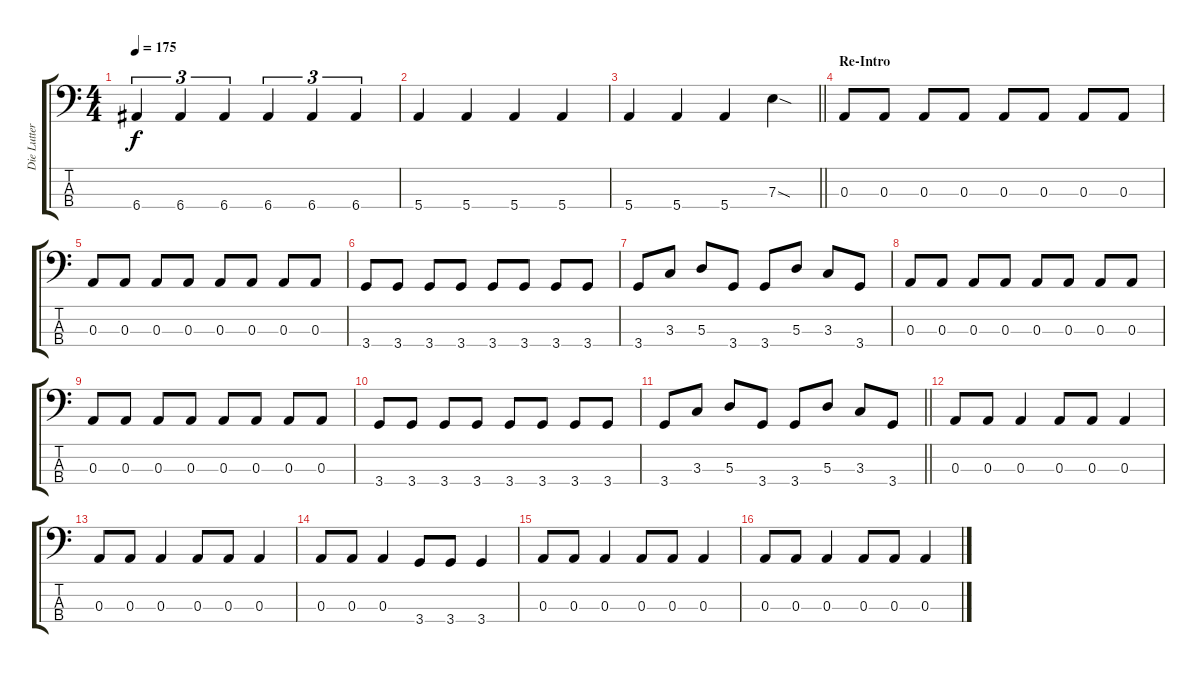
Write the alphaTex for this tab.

\track ("Die Lutter" "Die Lutter") {instrument electricbasspick}
\staff {score tabs}
\tuning (G2 D2 A1 E1) {hide}
\ts (4 4)
\tempo 175
\clef f4
\ks c
6.4.4{tu (3 2) dy f} 6.4.4{tu (3 2)} 6.4.4{tu (3 2)} 6.4.4{tu (3 2)} 6.4.4{tu (3 2)} 6.4.4{tu (3 2)} |
5.4.4 5.4.4 5.4.4 5.4.4 |
\barLineRight lightlight
5.4.4 5.4.4 5.4.4 7.3{sod}.4 |
\section ("" "Re-Intro")
0.3.8 0.3.8 0.3.8 0.3.8 0.3.8 0.3.8 0.3.8 0.3.8 |
0.3.8 0.3.8 0.3.8 0.3.8 0.3.8 0.3.8 0.3.8 0.3.8 |
3.4.8 3.4.8 3.4.8 3.4.8 3.4.8 3.4.8 3.4.8 3.4.8 |
3.4.8 3.3.8 5.3.8 3.4.8 3.4.8 5.3.8 3.3.8 3.4.8 |
0.3.8 0.3.8 0.3.8 0.3.8 0.3.8 0.3.8 0.3.8 0.3.8 |
0.3.8 0.3.8 0.3.8 0.3.8 0.3.8 0.3.8 0.3.8 0.3.8 |
3.4.8 3.4.8 3.4.8 3.4.8 3.4.8 3.4.8 3.4.8 3.4.8 |
\barLineRight lightlight
3.4.8 3.3.8 5.3.8 3.4.8 3.4.8 5.3.8 3.3.8 3.4.8 |
0.3.8 0.3.8 0.3.4 0.3.8 0.3.8 0.3.4 |
0.3.8 0.3.8 0.3.4 0.3.8 0.3.8 0.3.4 |
0.3.8 0.3.8 0.3.4 3.4.8 3.4.8 3.4.4 |
0.3.8 0.3.8 0.3.4 0.3.8 0.3.8 0.3.4 |
0.3.8 0.3.8 0.3.4 0.3.8 0.3.8 0.3.4
